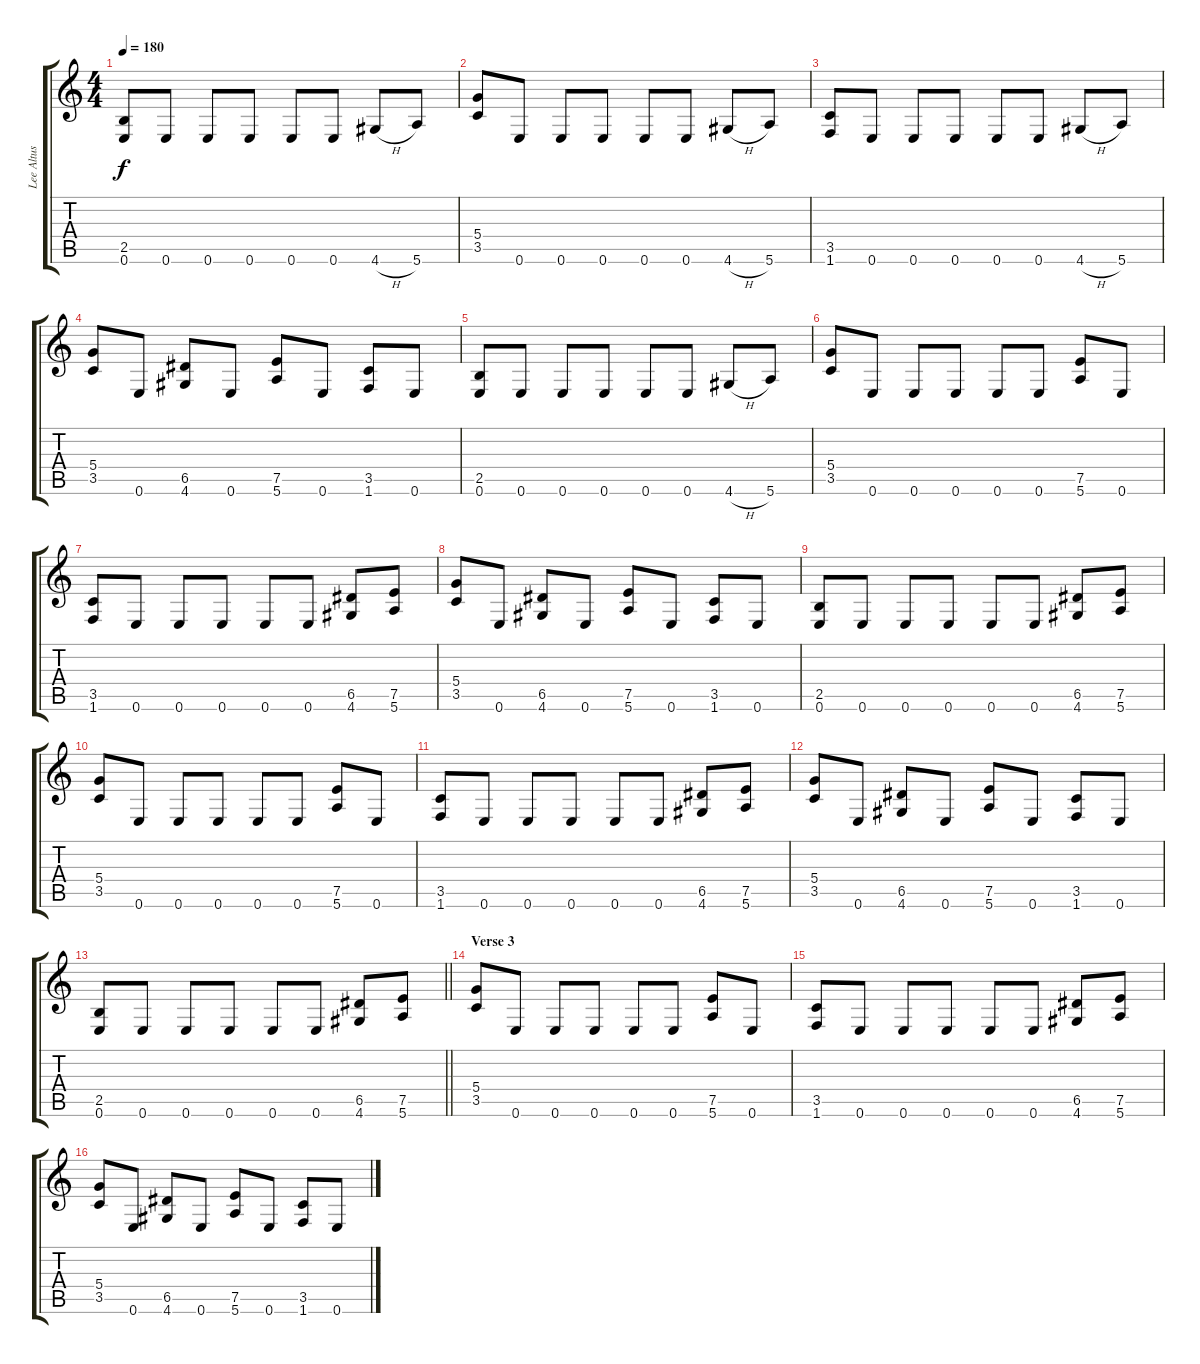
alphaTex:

\track ("Lee Altus" "Lee Altus") {instrument distortionguitar}
\staff {score tabs}
\tuning (E4 B3 G3 D3 A2 E2) {hide}
\ts (4 4)
\tempo 180
\clef g2
\ks c
(2.5 0.6).8{dy f} 0.6.8 0.6.8 0.6.8 0.6.8 0.6.8 4.6{h}.8 5.6.8 |
(5.4 3.5).8 0.6.8 0.6.8 0.6.8 0.6.8 0.6.8 4.6{h}.8 5.6.8 |
(3.5 1.6).8 0.6.8 0.6.8 0.6.8 0.6.8 0.6.8 4.6{h}.8 5.6.8 |
(5.4 3.5).8 0.6.8 (6.5 4.6).8 0.6.8 (7.5 5.6).8 0.6.8 (3.5 1.6).8 0.6.8 |
(2.5 0.6).8 0.6.8 0.6.8 0.6.8 0.6.8 0.6.8 4.6{h}.8 5.6.8 |
(5.4 3.5).8 0.6.8 0.6.8 0.6.8 0.6.8 0.6.8 (7.5 5.6).8 0.6.8 |
(3.5 1.6).8 0.6.8 0.6.8 0.6.8 0.6.8 0.6.8 (6.5 4.6).8 (7.5 5.6).8 |
(5.4 3.5).8 0.6.8 (6.5 4.6).8 0.6.8 (7.5 5.6).8 0.6.8 (3.5 1.6).8 0.6.8 |
(2.5 0.6).8 0.6.8 0.6.8 0.6.8 0.6.8 0.6.8 (6.5 4.6).8 (7.5 5.6).8 |
(5.4 3.5).8 0.6.8 0.6.8 0.6.8 0.6.8 0.6.8 (7.5 5.6).8 0.6.8 |
(3.5 1.6).8 0.6.8 0.6.8 0.6.8 0.6.8 0.6.8 (6.5 4.6).8 (7.5 5.6).8 |
(5.4 3.5).8 0.6.8 (6.5 4.6).8 0.6.8 (7.5 5.6).8 0.6.8 (3.5 1.6).8 0.6.8 |
\barLineRight lightlight
(2.5 0.6).8 0.6.8 0.6.8 0.6.8 0.6.8 0.6.8 (6.5 4.6).8 (7.5 5.6).8 |
\section ("" "Verse 3")
(5.4 3.5).8 0.6.8 0.6.8 0.6.8 0.6.8 0.6.8 (7.5 5.6).8 0.6.8 |
(3.5 1.6).8 0.6.8 0.6.8 0.6.8 0.6.8 0.6.8 (6.5 4.6).8 (7.5 5.6).8 |
(5.4 3.5).8 0.6.8 (6.5 4.6).8 0.6.8 (7.5 5.6).8 0.6.8 (3.5 1.6).8 0.6.8
